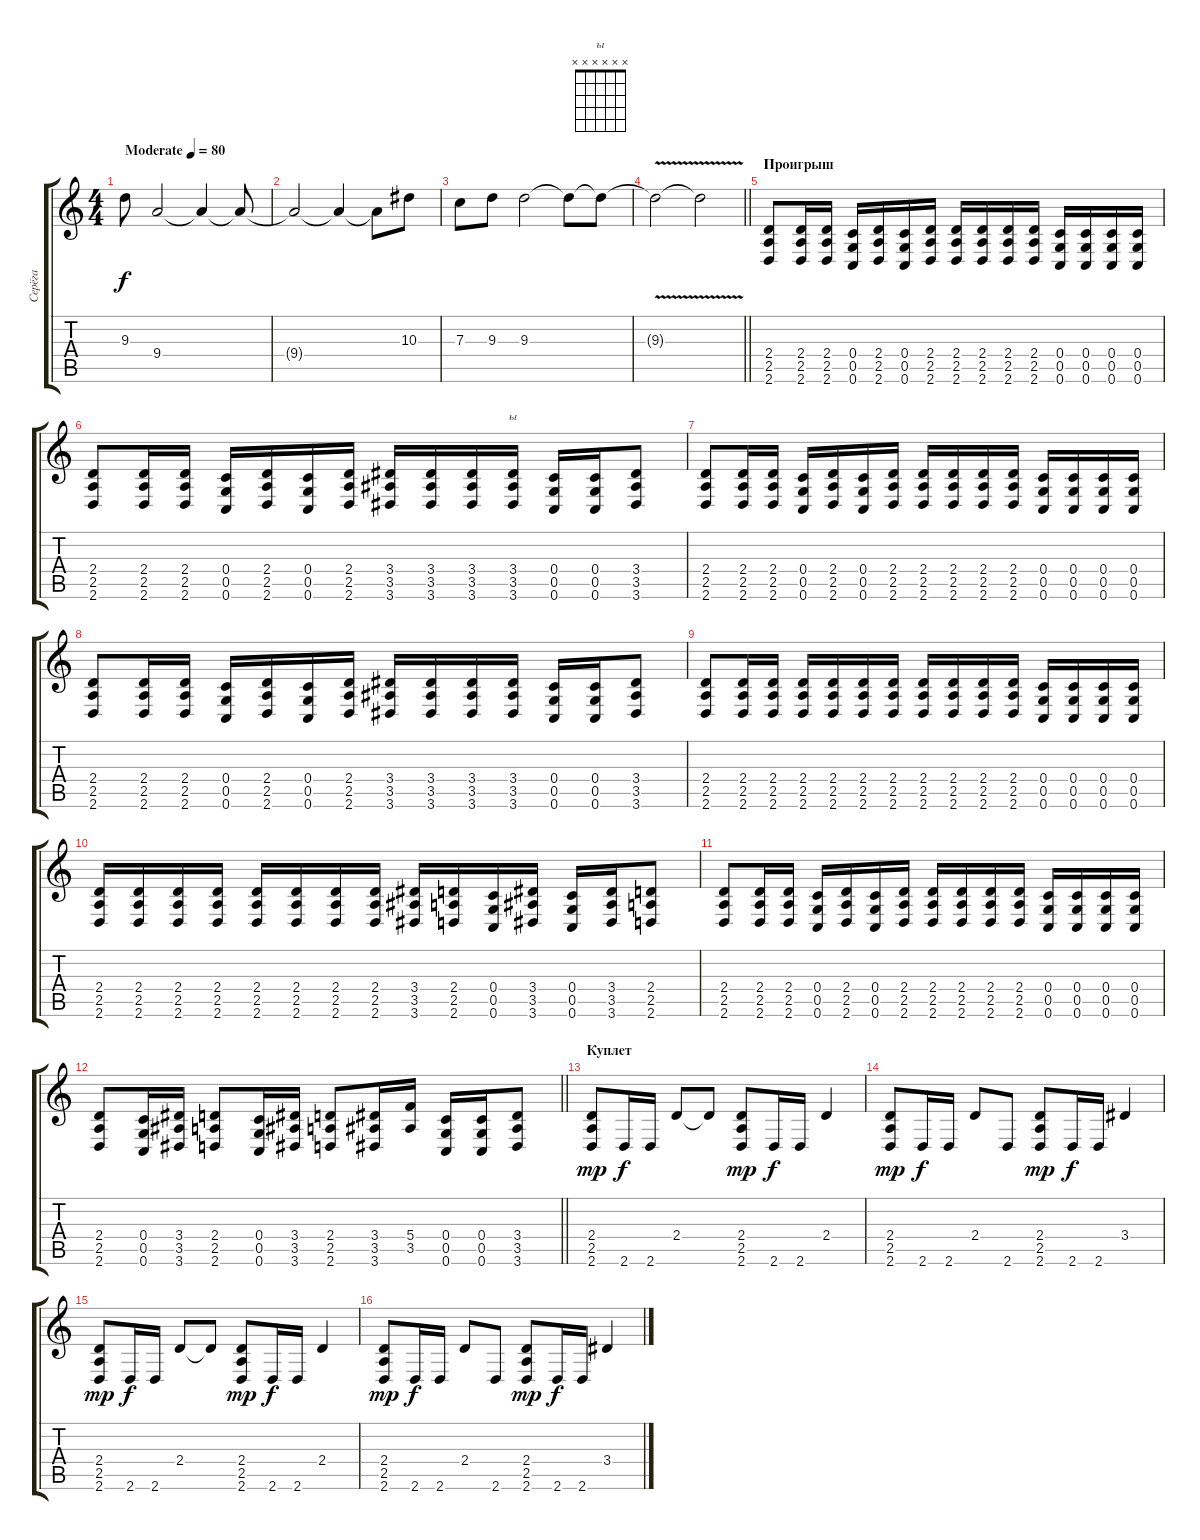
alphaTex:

\track ("Серёга" "Серёга") {instrument distortionguitar}
\staff {score tabs}
\tuning (D4 A3 F3 C3 G2 C2) {hide}
\chord ("ы" x x x x x x)
\ts (4 4)
\tempo (80 "Moderate")
\clef g2
\ks c
9.3.8{dy f instrument distortionguitar} 9.4.2 9.4{t}.4 9.4{t}.8 |
9.4{t}.2 9.4{t}.4 9.4{t}.8 10.3.8 |
7.3.8 9.3.8 9.3.2 9.3{t}.8 9.3{t}.8 |
\barLineRight lightlight
9.3{v t}.2 9.3{t}.2 |
\section ("" "Проигрыш")
(2.4 2.5 2.6).8 (2.4 2.5 2.6).16 (2.4 2.5 2.6).16 (0.4 0.5 0.6).16 (2.4 2.5 2.6).16 (0.4 0.5 0.6).16 (2.4 2.5 2.6).16 (2.4 2.5 2.6).16 (2.4 2.5 2.6).16 (2.4 2.5 2.6).16 (2.4 2.5 2.6).16 (0.4 0.5 0.6).16 (0.4 0.5 0.6).16 (0.4 0.5 0.6).16 (0.4 0.5 0.6).16 |
(2.4 2.5 2.6).8 (2.4 2.5 2.6).16 (2.4 2.5 2.6).16 (0.4 0.5 0.6).16 (2.4 2.5 2.6).16 (0.4 0.5 0.6).16 (2.4 2.5 2.6).16 (3.4 3.5 3.6).16 (3.4 3.5 3.6).16 (3.4 3.5 3.6).16 (3.4 3.5 3.6).16{ch "ы"} (0.4 0.5 0.6).16 (0.4 0.5 0.6).16 (3.4 3.5 3.6).8 |
(2.4 2.5 2.6).8 (2.4 2.5 2.6).16 (2.4 2.5 2.6).16 (0.4 0.5 0.6).16 (2.4 2.5 2.6).16 (0.4 0.5 0.6).16 (2.4 2.5 2.6).16 (2.4 2.5 2.6).16 (2.4 2.5 2.6).16 (2.4 2.5 2.6).16 (2.4 2.5 2.6).16 (0.4 0.5 0.6).16 (0.4 0.5 0.6).16 (0.4 0.5 0.6).16 (0.4 0.5 0.6).16 |
(2.4 2.5 2.6).8 (2.4 2.5 2.6).16 (2.4 2.5 2.6).16 (0.4 0.5 0.6).16 (2.4 2.5 2.6).16 (0.4 0.5 0.6).16 (2.4 2.5 2.6).16 (3.4 3.5 3.6).16 (3.4 3.5 3.6).16 (3.4 3.5 3.6).16 (3.4 3.5 3.6).16 (0.4 0.5 0.6).16 (0.4 0.5 0.6).16 (3.4 3.5 3.6).8 |
(2.4 2.5 2.6).8 (2.4 2.5 2.6).16 (2.4 2.5 2.6).16 (2.4 2.5 2.6).16 (2.4 2.5 2.6).16 (2.4 2.5 2.6).16 (2.4 2.5 2.6).16 (2.4 2.5 2.6).16 (2.4 2.5 2.6).16 (2.4 2.5 2.6).16 (2.4 2.5 2.6).16 (0.4 0.5 0.6).16 (0.4 0.5 0.6).16 (0.4 0.5 0.6).16 (0.4 0.5 0.6).16 |
(2.4 2.5 2.6).16 (2.4 2.5 2.6).16 (2.4 2.5 2.6).16 (2.4 2.5 2.6).16 (2.4 2.5 2.6).16 (2.4 2.5 2.6).16 (2.4 2.5 2.6).16 (2.4 2.5 2.6).16 (3.4 3.5 3.6).16 (2.4 2.5 2.6).16 (0.4 0.5 0.6).16 (3.4 3.5 3.6).16 (0.4 0.5 0.6).16 (3.4 3.5 3.6).16 (2.4 2.5 2.6).8 |
(2.4 2.5 2.6).8 (2.4 2.5 2.6).16 (2.4 2.5 2.6).16 (0.4 0.5 0.6).16 (2.4 2.5 2.6).16 (0.4 0.5 0.6).16 (2.4 2.5 2.6).16 (2.4 2.5 2.6).16 (2.4 2.5 2.6).16 (2.4 2.5 2.6).16 (2.4 2.5 2.6).16 (0.4 0.5 0.6).16 (0.4 0.5 0.6).16 (0.4 0.5 0.6).16 (0.4 0.5 0.6).16 |
\barLineRight lightlight
(2.4 2.5 2.6).8 (0.4 0.5 0.6).16 (3.4 3.5 3.6).16 (2.4 2.5 2.6).8 (0.4 0.5 0.6).16 (3.4 3.5 3.6).16 (2.4 2.5 2.6).8 (3.4 3.5 3.6).16 (5.4 3.5).16 (0.4 0.5 0.6).16 (0.4 0.5 0.6).16 (3.4 3.5 3.6).8 |
\section ("" "Куплет")
(2.4 2.5 2.6).8{dy mp} 2.6.16{dy f} 2.6.16 2.4.8 2.4{t}.8 (2.4 2.5 2.6).8{dy mp} 2.6.16{dy f} 2.6.16 2.4.4 |
(2.4 2.5 2.6).8{dy mp} 2.6.16{dy f} 2.6.16 2.4.8 2.6.8 (2.4 2.5 2.6).8{dy mp} 2.6.16{dy f} 2.6.16 3.4.4 |
(2.4 2.5 2.6).8{dy mp} 2.6.16{dy f} 2.6.16 2.4.8 2.4{t}.8 (2.4 2.5 2.6).8{dy mp} 2.6.16{dy f} 2.6.16 2.4.4 |
(2.4 2.5 2.6).8{dy mp} 2.6.16{dy f} 2.6.16 2.4.8 2.6.8 (2.4 2.5 2.6).8{dy mp} 2.6.16{dy f} 2.6.16 3.4.4
